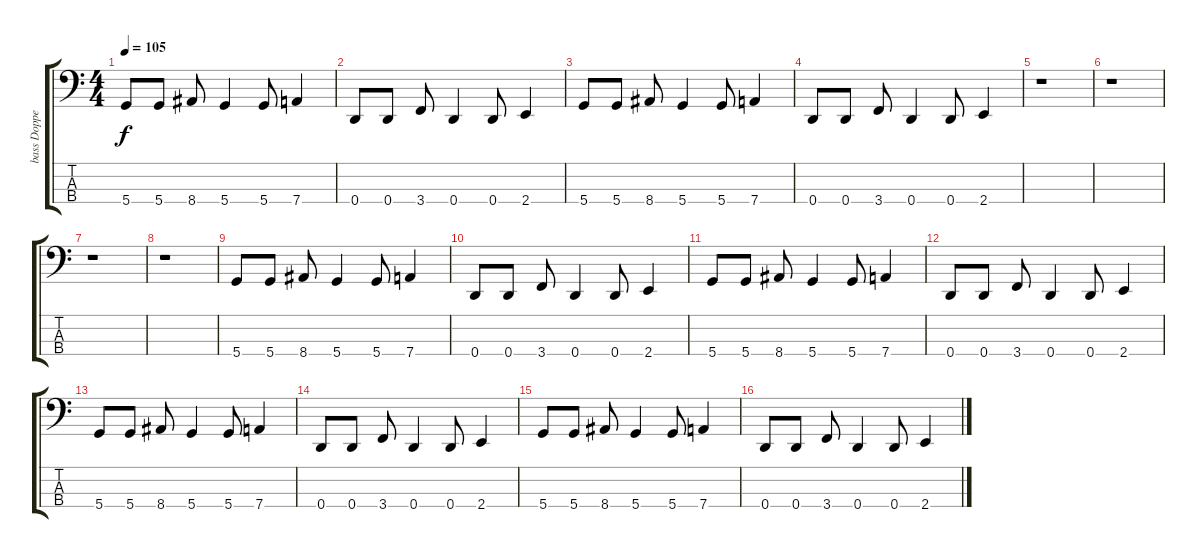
\track ("bass Dopped D" "bass Doppe") {instrument electricbasspick}
\staff {score tabs}
\tuning (G2 D2 A1 D1) {hide}
\ts (4 4)
\tempo 105
\clef f4
\ks c
5.4.8{dy f} 5.4.8 8.4.8 5.4.4 5.4.8 7.4.4 |
0.4.8 0.4.8 3.4.8 0.4.4 0.4.8 2.4.4 |
5.4.8 5.4.8 8.4.8 5.4.4 5.4.8 7.4.4 |
0.4.8 0.4.8 3.4.8 0.4.4 0.4.8 2.4.4 |
r.1 |
r.1 |
r.1 |
r.1 |
5.4.8 5.4.8 8.4.8 5.4.4 5.4.8 7.4.4 |
0.4.8 0.4.8 3.4.8 0.4.4 0.4.8 2.4.4 |
5.4.8 5.4.8 8.4.8 5.4.4 5.4.8 7.4.4 |
0.4.8 0.4.8 3.4.8 0.4.4 0.4.8 2.4.4 |
5.4.8 5.4.8 8.4.8 5.4.4 5.4.8 7.4.4 |
0.4.8 0.4.8 3.4.8 0.4.4 0.4.8 2.4.4 |
5.4.8 5.4.8 8.4.8 5.4.4 5.4.8 7.4.4 |
0.4.8 0.4.8 3.4.8 0.4.4 0.4.8 2.4.4
